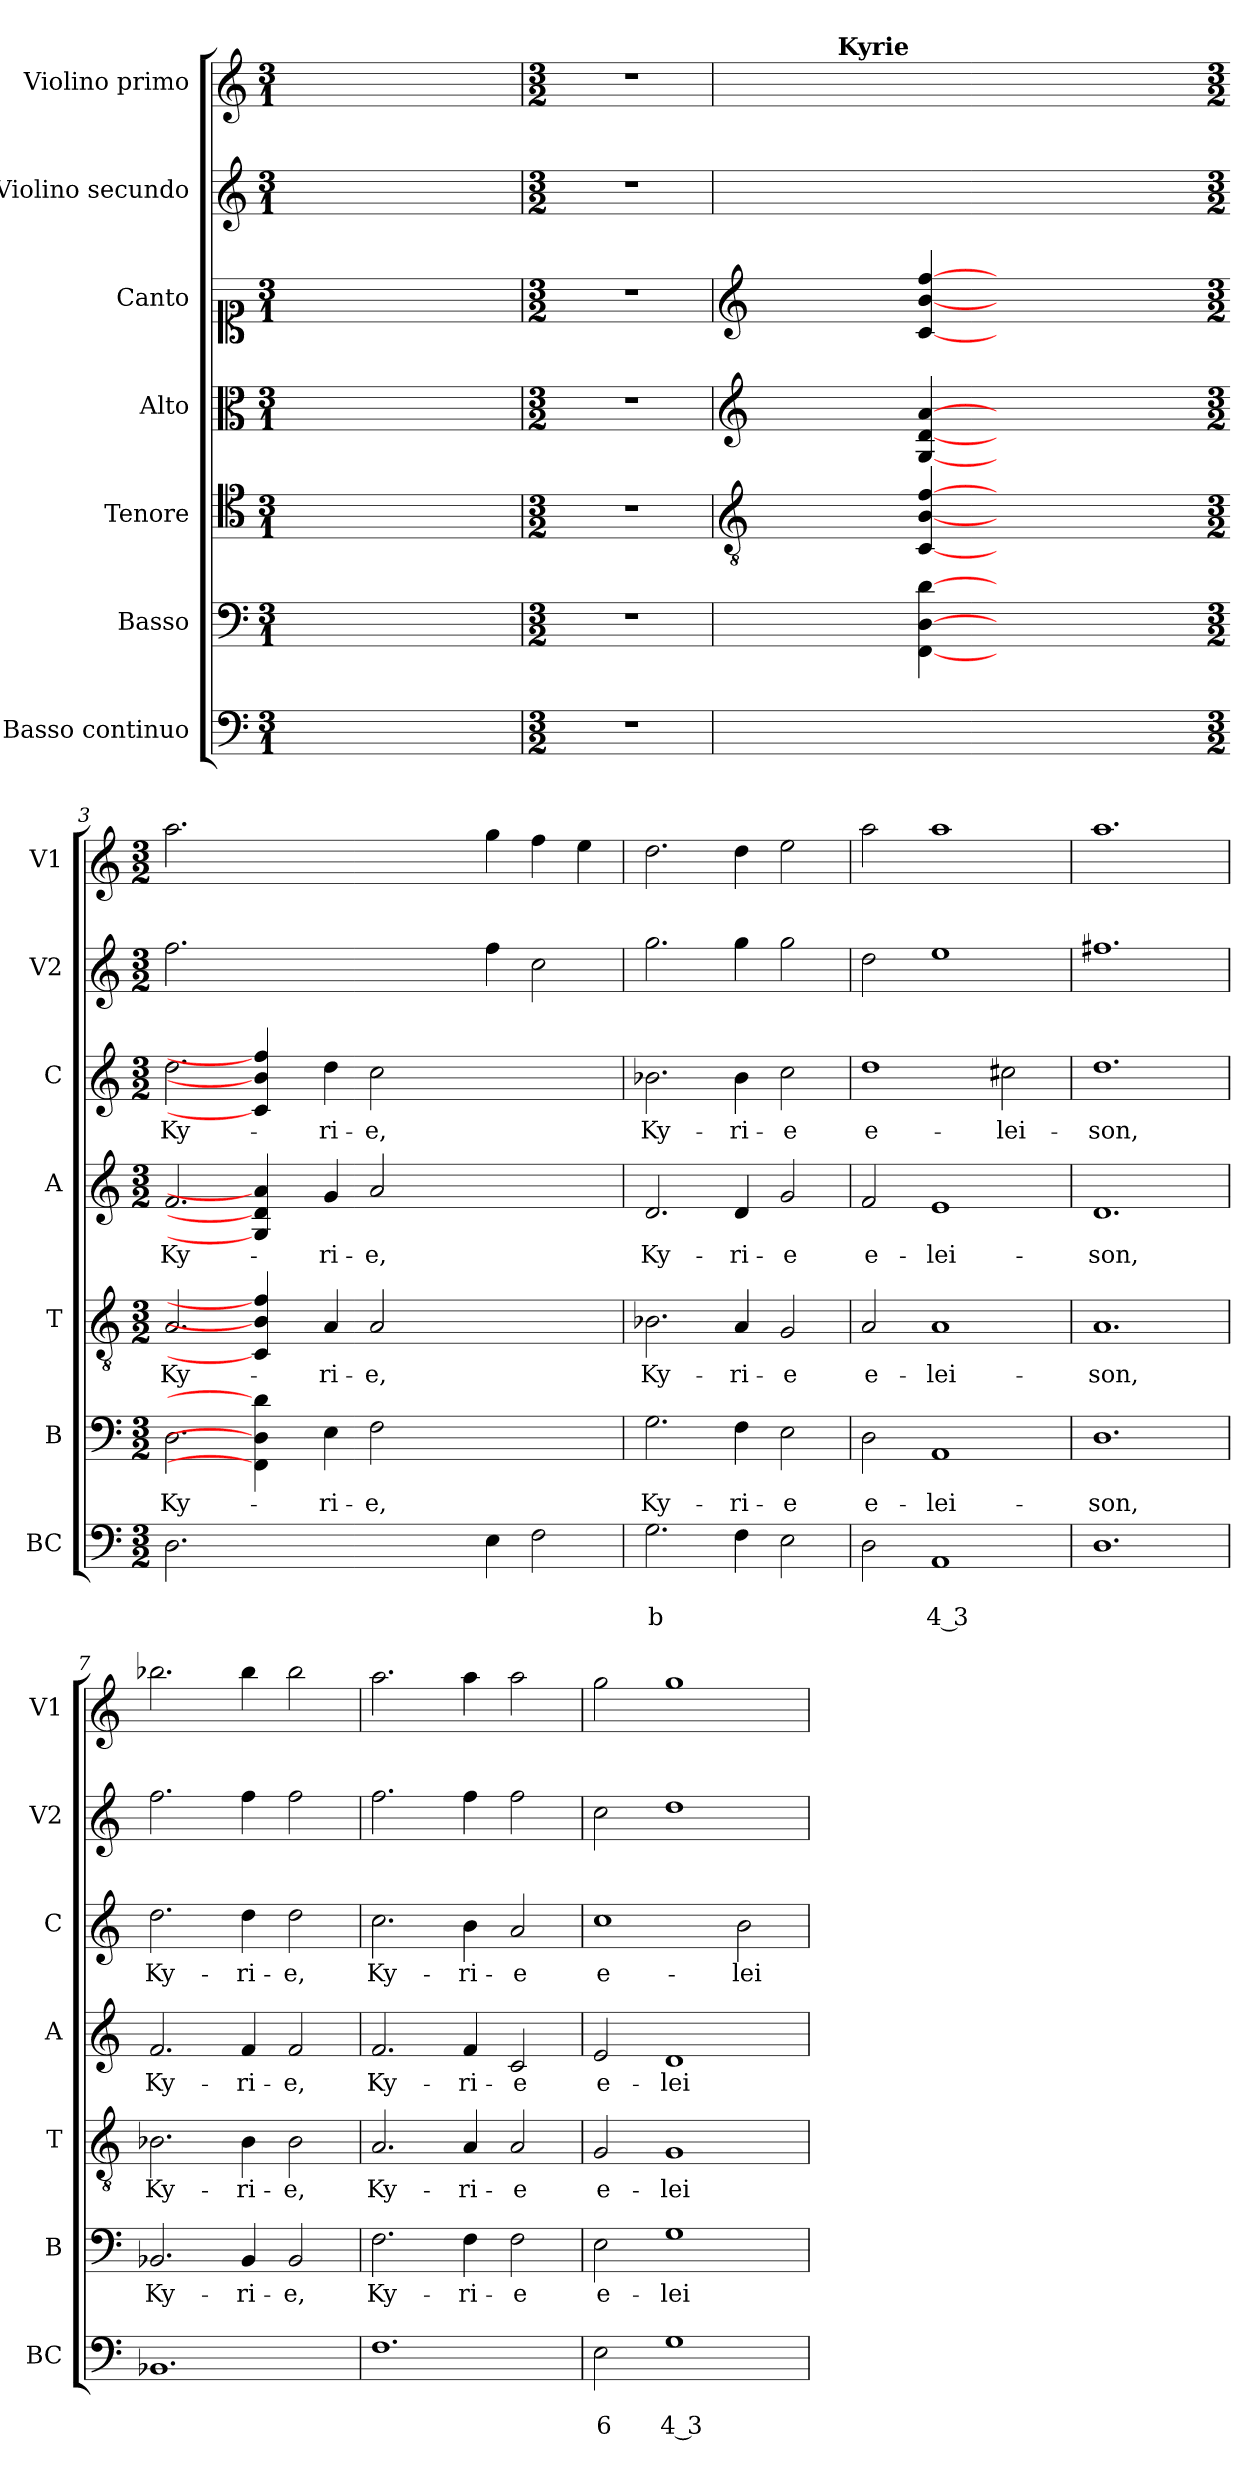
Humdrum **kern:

**kern	**text	**text	**kern	**text	**kern	**text	**kern	**text	**kern	**text	**kern	**kern
*part7	*part7	*part7	*part6	*part6	*part5	*part5	*part4	*part4	*part3	*part3	*part2	*part1
*staff7	*staff7	*staff7	*staff6	*staff6	*staff5	*staff5	*staff4	*staff4	*staff3	*staff3	*staff2	*staff1
*I"Basso continuo	*	*	*I"Basso	*	*I"Tenore	*	*I"Alto	*	*I"Canto	*	*I"Violino secundo	*I"Violino primo
*I'BC	*	*	*I'B	*	*I'T	*	*I'A	*	*I'C	*	*I'V2	*I'V1
*clefF4	*	*	*clefF4	*	*clefC4	*	*clefC3	*	*clefC1	*	*clefG2	*clefG2
*k[]	*	*	*k[]	*	*k[]	*	*k[]	*	*k[]	*	*k[]	*k[]
*C:	*	*	*C:	*	*C:	*	*C:	*	*C:	*	*C:	*C:
*M3/1	*	*	*M3/1	*	*M3/1	*	*M3/1	*	*M3/1	*	*M3/1	*M3/1
=1	=1	=1	=1	=1	=1	=1	=1	=1	=1	=1	=1	=1
0.ryy	.	.	0.ryy	.	0.ryy	.	0.ryy	.	0.ryy	.	0.ryy	0.ryy
=2	=2	=2	=2	=2	=2	=2	=2	=2	=2	=2	=2	=2
*M3/2	*	*	*M3/2	*	*M3/2	*	*M3/2	*	*M3/2	*	*M3/2	*M3/2
1.r	.	.	1.r	.	1.r	.	1.r	.	1.r	.	1.r	1.r
=3	=3	=3	=3	=3	=3	=3	=3	=3	=3	=3	=3	=3
*	*	*	*	*	*clefGv2	*	*clefG2	*	*clefG2	*	*	*
*	*	*	*	*	*	*	*	*	*	*	*	*^
1.ryy	.	.	1ryy	.	1ryy	.	1ryy	.	1ryy	.	1.ryy	1.ryy	2ryy
!	!	!	!	!	!	!	!	!	!	!	!	!	!LO:TX:a:B:t=Kyrie
.	.	.	.	.	.	.	.	.	.	.	.	.	1ryy
!	!	!	!LO:N:n=1:head=solid	!	!	!	!	!	!	!	!	!	!
!	!	!	!LO:N:n=2:head=solid	!	!	!	!	!	!	!	!	!	!
!	!	!	!LO:N:n=3:head=solid	!	!LO:N:n=1:head=solid	!	!	!	!	!	!	!	!
!	!	!	!	!	!LO:N:n=2:head=solid	!	!	!	!	!	!	!	!
!	!	!	!	!	!LO:N:n=3:head=solid	!	!LO:N:n=1:head=solid	!	!	!	!	!	!
!	!	!	!	!	!	!	!LO:N:n=2:head=solid	!	!	!	!	!	!
!	!	!	!	!	!	!	!LO:N:n=3:head=solid	!	!LO:N:n=1:head=solid	!	!	!	!
!	!	!	!	!	!	!	!	!	!LO:N:n=2:head=solid	!	!	!	!
!	!	!	!	!	!	!	!	!	!LO:N:n=3:head=solid	!	!	!	!
.	.	.	[2FF! [2D! [2d!	.	[2C! [2B! [2f!	.	[2G! [2d! [2a!	.	[2c! [2b! [2ff!	.	.	.	.
1.ryy	.	.	2ryy	.	2ryy	.	2ryy	.	2ryy	.	1.ryy	1.ryy	1.ryy
.	.	.	1ryy	.	1ryy	.	1ryy	.	1ryy	.	.	.	.
*	*	*	*	*	*	*	*	*	*	*	*	*v	*v
=3X1-	=3X1-	=3X1-	=3X1-	=3X1-	=3X1-	=3X1-	=3X1-	=3X1-	=3X1-	=3X1-	=3X1-	=3X1-
*M3/2	*	*	*M3/2	*	*M3/2	*	*M3/2	*	*M3/2	*	*M3/2	*M3/2
*	*	*	*	*	*	*	*	*	*	*	*	*^
!	!	!	!	!LO:LY:b	!	!LO:LY:b	!	!LO:LY:b	!	!LO:LY:b	!	!	!
*	*	*	*	*	*	*	*	*	*	*	*	*v	*v
2.D\	.	.	2.D\	Ky-	2.A/	Ky-	2.f/	Ky-	2.dd\	Ky-	2.ff\	2.aa\
!	!	!	!LO:N:n=1:head=solid	!	!	!	!	!	!	!	!	!
!	!	!	!LO:N:n=2:head=solid	!	!	!	!	!	!	!	!	!
!	!	!	!LO:N:n=3:head=solid	!	!LO:N:n=1:head=solid	!	!	!	!	!	!	!
!	!	!	!	!	!LO:N:n=2:head=solid	!	!	!	!	!	!	!
!	!	!	!	!	!LO:N:n=3:head=solid	!	!LO:N:n=1:head=solid	!	!	!	!	!
!	!	!	!	!	!	!	!LO:N:n=2:head=solid	!	!	!	!	!
!	!	!	!	!	!	!	!LO:N:n=3:head=solid	!	!LO:N:n=1:head=solid	!	!	!
!	!	!	!	!	!	!	!	!	!LO:N:n=2:head=solid	!	!	!
!	!	!	!	!	!	!	!	!	!LO:N:n=3:head=solid	!	!	!
1.ryy	.	.	2FF!] 2D!] 2d!]	.	2C!] 2B!] 2f!]	.	2G!] 2d!] 2a!]	.	2c!] 2b!] 2ff!]	.	1.ryy	1.ryy
!	!	!	!	!LO:LY:b	!	!LO:LY:b	!	!LO:LY:b	!	!LO:LY:b	!	!
.	.	.	4E\	-ri-	4A/	-ri-	4g/	-ri-	4dd\	-ri-	.	.
!	!	!	!	!LO:LY:b	!	!LO:LY:b	!	!LO:LY:b	!	!LO:LY:b	!	!
.	.	.	2F\	-e,	2A/	-e,	2a/	-e,	2cc\	-e,	.	.
.	.	.	1ryy	.	1ryy	.	1ryy	.	1ryy	.	.	.
4E\	.	.	.	.	.	.	.	.	.	.	4ff\	4gg\
2F\	.	.	.	.	.	.	.	.	.	.	2cc\	4ff\
.	.	.	.	.	.	.	.	.	.	.	.	4ee\
=4	=4	=4	=4	=4	=4	=4	=4	=4	=4	=4	=4	=4
!	!	!LO:LY:b	!	!LO:LY:b	!	!LO:LY:b	!	!LO:LY:b	!	!LO:LY:b	!	!
2.G\	.	b	2.G\	Ky-	2.B-X\	Ky-	2.d/	Ky-	2.b-X\	Ky-	2.gg\	2.dd\
!	!	!	!	!LO:LY:b	!	!LO:LY:b	!	!LO:LY:b	!	!LO:LY:b	!	!
4F\	.	.	4F\	-ri-	4A/	-ri-	4d/	-ri-	4b-\	-ri-	4gg\	4dd\
!	!	!	!	!LO:LY:b	!	!LO:LY:b	!	!LO:LY:b	!	!LO:LY:b	!	!
2E\	.	.	2E\	-e	2G/	-e	2g/	-e	2cc\	-e	2gg\	2ee\
=5	=5	=5	=5	=5	=5	=5	=5	=5	=5	=5	=5	=5
!	!	!	!	!LO:LY:b	!	!LO:LY:b	!	!LO:LY:b	!	!LO:LY:b	!	!
2D\	.	.	2D\	e-	2A/	e-	2f/	e-	1dd	e-	2dd\	2aa\
!	!	!LO:LY:b	!	!LO:LY:b	!	!LO:LY:b	!	!LO:LY:b	!	!	!	!
1AA	.	4 3	1AA	-lei-	1A	-lei-	1e	-lei-	.	.	1ee	1aa
!	!	!	!	!	!	!	!	!	!	!LO:LY:b	!	!
.	.	.	.	.	.	.	.	.	2cc#X\	-lei-	.	.
=6	=6	=6	=6	=6	=6	=6	=6	=6	=6	=6	=6	=6
!	!	!	!	!LO:LY:b	!	!LO:LY:b	!	!LO:LY:b	!	!LO:LY:b	!	!
1.D	.	.	1.D	-son,	1.A	-son,	1.d	-son,	1.dd	-son,	1.ff#X	1.aa
!!LO:PB:g=z
=7	=7	=7	=7	=7	=7	=7	=7	=7	=7	=7	=7	=7
!	!	!	!	!LO:LY:b	!	!LO:LY:b	!	!LO:LY:b	!	!LO:LY:b	!	!
1.BB-X	.	.	2.BB-X/	Ky-	2.B-X\	Ky-	2.f/	Ky-	2.dd\	Ky-	2.ff\	2.bb-X\
!	!	!	!	!LO:LY:b	!	!LO:LY:b	!	!LO:LY:b	!	!LO:LY:b	!	!
.	.	.	4BB-/	-ri-	4B-\	-ri-	4f/	-ri-	4dd\	-ri-	4ff\	4bb-\
!	!	!	!	!LO:LY:b	!	!LO:LY:b	!	!LO:LY:b	!	!LO:LY:b	!	!
.	.	.	2BB-/	-e,	2B-\	-e,	2f/	-e,	2dd\	-e,	2ff\	2bb-\
=8	=8	=8	=8	=8	=8	=8	=8	=8	=8	=8	=8	=8
!	!	!	!	!LO:LY:b	!	!LO:LY:b	!	!LO:LY:b	!	!LO:LY:b	!	!
1.F	.	.	2.F\	Ky-	2.A/	Ky-	2.f/	Ky-	2.cc\	Ky-	2.ff\	2.aa\
!	!	!	!	!LO:LY:b	!	!LO:LY:b	!	!LO:LY:b	!	!LO:LY:b	!	!
.	.	.	4F\	-ri-	4A/	-ri-	4f/	-ri-	4b\	-ri-	4ff\	4aa\
!	!	!	!	!LO:LY:b	!	!LO:LY:b	!	!LO:LY:b	!	!LO:LY:b	!	!
.	.	.	2F\	-e	2A/	-e	2c/	-e	2a/	-e	2ff\	2aa\
=9	=9	=9	=9	=9	=9	=9	=9	=9	=9	=9	=9	=9
!	!	!LO:LY:b	!	!LO:LY:b	!	!LO:LY:b	!	!LO:LY:b	!	!LO:LY:b	!	!
2E\	.	6	2E\	e-	2G/	e-	2e/	e-	1cc	e-	2cc\	2gg\
!	!	!LO:LY:b	!	!LO:LY:b	!	!LO:LY:b	!	!LO:LY:b	!	!	!	!
1G	.	4 3	1G	-lei-	1G	-lei-	1d	-lei-	.	.	1dd	1gg
!	!	!	!	!	!	!	!	!	!	!LO:LY:b	!	!
.	.	.	.	.	.	.	.	.	2b\	-lei-	.	.
=	=	=	=	=	=	=	=	=	=	=	=	=
*-	*-	*-	*-	*-	*-	*-	*-	*-	*-	*-	*-	*-
